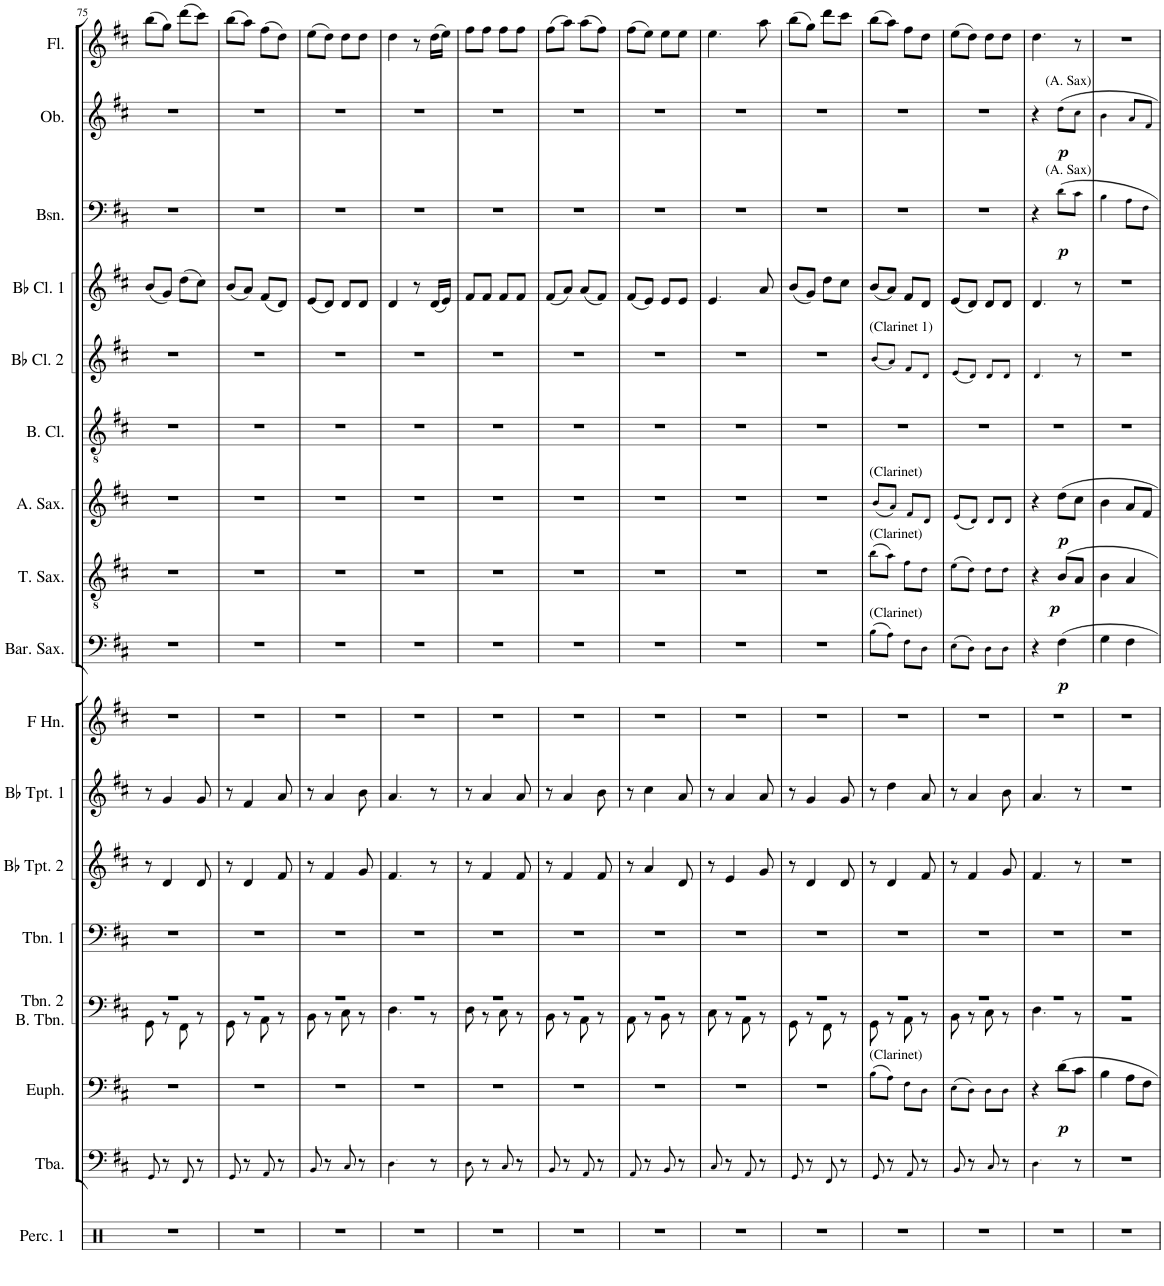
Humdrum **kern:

**kern	**kern	**kern	**dynam	**kern	**kern	**kern	**kern	**kern	**kern	**dynam	**kern	**dynam	**kern	**dynam	**kern	**kern	**kern	**kern	**dynam	**kern	**dynam	**kern
*part17	*part16	*part15	*part15	*part14	*part13	*part12	*part11	*part10	*part9	*part9	*part8	*part8	*part7	*part7	*part6	*part5	*part4	*part3	*part3	*part2	*part2	*part1
*staff17	*staff16	*staff15	*staff15	*staff14	*staff13	*staff12	*staff11	*staff10	*staff9	*staff9	*staff8	*staff8	*staff7	*staff7	*staff6	*staff5	*staff4	*staff3	*staff3	*staff2	*staff2	*staff1
*I"Percussion 1	*I"Tuba	*I"Euphonium	*	*I"Trombone 2 Bass Trombone	*I"Trombone 1	*I"Bb Trumpet 2	*I"Bb Trumpet 1	*I"Horn in F	*I"Baritone Saxophone	*	*I"Tenor Saxophone	*	*I"Alto Saxophone	*	*I"Bass Clarinet	*I"Bb Clarinet 2	*I"Bb Clarinet 1	*I"Bassoon	*	*I"Oboe	*	*I"Flute
*I'Perc. 1	*I'Tba.	*I'Euph.	*	*I'Tbn. 2 B. Tbn.	*I'Tbn. 1	*I'Bb Tpt. 2	*I'Bb Tpt. 1	*	*I'Bar. Sax.	*	*I'T. Sax.	*	*I'A. Sax.	*	*I'B. Cl.	*I'Bb Cl. 2	*I'Bb Cl. 1	*I'Bsn.	*	*I'Ob.	*	*I'Fl.
!!LO:PB:g=z
*clefX	*clefF4	*clefF4	*	*clefF4	*clefF4	*clefG2	*clefG2	*clefG2	*clefF4	*	*clefGv2	*	*clefG2	*	*clefGv2	*clefG2	*clefG2	*clefF4	*	*clefG2	*	*clefG2
*	*	*	*	*	*	*ITrd1c2	*ITrd1c2	*ITrd4c7	*ITrd12c21	*	*ITrd8c14	*	*ITrd5c9	*	*ITrd8c14	*ITrd1c2	*ITrd1c2	*	*	*	*	*
*k[]	*k[f#c#]	*k[f#c#]	*	*k[f#c#]	*k[f#c#]	*k[f#c#]	*k[f#c#]	*k[f#c#]	*k[f#c#]	*	*k[f#c#]	*	*k[f#c#]	*	*k[f#c#]	*k[f#c#]	*k[f#c#]	*k[f#c#]	*	*k[f#c#]	*	*k[f#c#]
*M2/4	*M2/4	*M2/4	*	*M2/4	*M2/4	*M2/4	*M2/4	*M2/4	*M2/4	*	*M2/4	*	*M2/4	*	*M2/4	*M2/4	*M2/4	*M2/4	*	*M2/4	*	*M2/4
=75	=75	=75	=75	=75	=75	=75	=75	=75	=75	=75	=75	=75	=75	=75	=75	=75	=75	=75	=75	=75	=75	=75
*	*	*	*	*^	*	*	*	*	*	*	*	*	*	*	*	*	*	*	*	*	*	*
2r	8GG/	2r	.	2r	8GG\	2r	8r	8r	2r	2r	.	2r	.	2r	.	2r	2r	(8b/L	2r	.	2r	.	(8bb\L
.	8r	.	.	.	8r	.	4d/	4g/	.	.	.	.	.	.	.	.	.	8g/J)	.	.	.	.	8gg\J)
.	8FF#/	.	.	.	8FF#\	.	.	.	.	.	.	.	.	.	.	.	.	(8dd\L	.	.	.	.	(8ddd\L
.	8r	.	.	.	8r	.	8d/	8g/	.	.	.	.	.	.	.	.	.	8cc#\J)	.	.	.	.	8ccc#\J)
=76	=76	=76	=76	=76	=76	=76	=76	=76	=76	=76	=76	=76	=76	=76	=76	=76	=76	=76	=76	=76	=76	=76	=76
2r	8GG/	2r	.	2r	8GG\	2r	8r	8r	2r	2r	.	2r	.	2r	.	2r	2r	(8b/L	2r	.	2r	.	(8bb\L
.	8r	.	.	.	8r	.	4d/	4f#/	.	.	.	.	.	.	.	.	.	8a/J)	.	.	.	.	8aa\J)
.	8AA/	.	.	.	8AA\	.	.	.	.	.	.	.	.	.	.	.	.	(8f#/L	.	.	.	.	(8ff#\L
.	8r	.	.	.	8r	.	8f#/	8a/	.	.	.	.	.	.	.	.	.	8d/J)	.	.	.	.	8dd\J)
=77	=77	=77	=77	=77	=77	=77	=77	=77	=77	=77	=77	=77	=77	=77	=77	=77	=77	=77	=77	=77	=77	=77	=77
2r	8BB/	2r	.	2r	8BB\	2r	8r	8r	2r	2r	.	2r	.	2r	.	2r	2r	(8e/L	2r	.	2r	.	(8ee\L
.	8r	.	.	.	8r	.	4f#/	4a/	.	.	.	.	.	.	.	.	.	8d/J)	.	.	.	.	8dd\J)
.	8C#/	.	.	.	8C#\	.	.	.	.	.	.	.	.	.	.	.	.	8d/L	.	.	.	.	8dd\L
.	8r	.	.	.	8r	.	8g/	8b\	.	.	.	.	.	.	.	.	.	8d/J	.	.	.	.	8dd\J
=78	=78	=78	=78	=78	=78	=78	=78	=78	=78	=78	=78	=78	=78	=78	=78	=78	=78	=78	=78	=78	=78	=78	=78
2r	4.D\	2r	.	2r	4.D\	2r	4.f#/	4.a/	2r	2r	.	2r	.	2r	.	2r	2r	4d/	2r	.	2r	.	4dd\
.	.	.	.	.	.	.	.	.	.	.	.	.	.	.	.	.	.	8r	.	.	.	.	8r
.	8r	.	.	.	8r	.	8r	8r	.	.	.	.	.	.	.	.	.	(16d/LL	.	.	.	.	(16dd\LL
.	.	.	.	.	.	.	.	.	.	.	.	.	.	.	.	.	.	16e/JJ)	.	.	.	.	16ee\JJ)
=79	=79	=79	=79	=79	=79	=79	=79	=79	=79	=79	=79	=79	=79	=79	=79	=79	=79	=79	=79	=79	=79	=79	=79
2r	8D\	2r	.	2r	8D\	2r	8r	8r	2r	2r	.	2r	.	2r	.	2r	2r	8f#/L	2r	.	2r	.	8ff#\L
.	8r	.	.	.	8r	.	4f#/	4a/	.	.	.	.	.	.	.	.	.	8f#/J	.	.	.	.	8ff#\J
.	8C#/	.	.	.	8C#\	.	.	.	.	.	.	.	.	.	.	.	.	8f#/L	.	.	.	.	8ff#\L
.	8r	.	.	.	8r	.	8f#/	8a/	.	.	.	.	.	.	.	.	.	8f#/J	.	.	.	.	8ff#\J
=80	=80	=80	=80	=80	=80	=80	=80	=80	=80	=80	=80	=80	=80	=80	=80	=80	=80	=80	=80	=80	=80	=80	=80
2r	8BB/	2r	.	2r	8BB\	2r	8r	8r	2r	2r	.	2r	.	2r	.	2r	2r	(8f#/L	2r	.	2r	.	(8ff#\L
.	8r	.	.	.	8r	.	4f#/	4a/	.	.	.	.	.	.	.	.	.	8a/J)	.	.	.	.	8aa\J)
.	8AA/	.	.	.	8AA\	.	.	.	.	.	.	.	.	.	.	.	.	(8a/L	.	.	.	.	(8aa\L
.	8r	.	.	.	8r	.	8f#/	8b\	.	.	.	.	.	.	.	.	.	8f#/J)	.	.	.	.	8ff#\J)
=81	=81	=81	=81	=81	=81	=81	=81	=81	=81	=81	=81	=81	=81	=81	=81	=81	=81	=81	=81	=81	=81	=81	=81
2r	8AA/	2r	.	2r	8AA\	2r	8r	8r	2r	2r	.	2r	.	2r	.	2r	2r	(8f#/L	2r	.	2r	.	(8ff#\L
.	8r	.	.	.	8r	.	4a/	4cc#\	.	.	.	.	.	.	.	.	.	8e/J)	.	.	.	.	8ee\J)
.	8BB/	.	.	.	8BB\	.	.	.	.	.	.	.	.	.	.	.	.	8e/L	.	.	.	.	8ee\L
.	8r	.	.	.	8r	.	8d/	8a/	.	.	.	.	.	.	.	.	.	8e/J	.	.	.	.	8ee\J
=82	=82	=82	=82	=82	=82	=82	=82	=82	=82	=82	=82	=82	=82	=82	=82	=82	=82	=82	=82	=82	=82	=82	=82
2r	8C#/	2r	.	2r	8C#\	2r	8r	8r	2r	2r	.	2r	.	2r	.	2r	2r	4.e/	2r	.	2r	.	4.ee\
.	8r	.	.	.	8r	.	4e/	4a/	.	.	.	.	.	.	.	.	.	.	.	.	.	.	.
.	8AA/	.	.	.	8AA\	.	.	.	.	.	.	.	.	.	.	.	.	.	.	.	.	.	.
.	8r	.	.	.	8r	.	8g/	8a/	.	.	.	.	.	.	.	.	.	8a/	.	.	.	.	8aa\
=83	=83	=83	=83	=83	=83	=83	=83	=83	=83	=83	=83	=83	=83	=83	=83	=83	=83	=83	=83	=83	=83	=83	=83
2r	8GG/	2r	.	2r	8GG\	2r	8r	8r	2r	2r	.	2r	.	2r	.	2r	2r	(8b/L	2r	.	2r	.	(8bb\L
.	8r	.	.	.	8r	.	4d/	4g/	.	.	.	.	.	.	.	.	.	8g/J)	.	.	.	.	8gg\J)
.	8FF#/	.	.	.	8FF#\	.	.	.	.	.	.	.	.	.	.	.	.	8dd\L	.	.	.	.	8ddd\L
.	8r	.	.	.	8r	.	8d/	8g/	.	.	.	.	.	.	.	.	.	8cc#\J	.	.	.	.	8ccc#\J
=84	=84	=84	=84	=84	=84	=84	=84	=84	=84	=84	=84	=84	=84	=84	=84	=84	=84	=84	=84	=84	=84	=84	=84
!	!	!	!	!	!	!	!	!	!	!	!	!	!	!	!	!	!LO:TX:a:t=(Clarinet 1)	!	!	!	!	!	!
!	!	!	!	!	!	!	!	!	!	!	!	!	!	!LO:TX:a:t=(Clarinet)	!	!	!	!	!	!	!	!	!
!	!	!	!	!	!	!	!	!	!	!	!	!LO:TX:a:t=(Clarinet)	!	!	!	!	!	!	!	!	!	!	!
!	!	!	!	!	!	!	!	!	!	!LO:TX:a:t=(Clarinet)	!	!	!	!	!	!	!	!	!	!	!	!	!
!	!	!LO:TX:a:t=(Clarinet)	!	!	!	!	!	!	!	!	!	!	!	!	!	!	!	!	!	!	!	!	!
2r	8GG/	(8B\L	.	2r	8GG\	2r	8r	8r	2r	(8B\L	.	(8b\L	.	(8b/L	.	2r	(8b/L	(8b/L	2r	.	2r	.	(8bb\L
.	8r	8A\J)	.	.	8r	.	4d/	4dd\	.	8A\J)	.	8a\J)	.	8a/J)	.	.	8a/J)	8a/J)	.	.	.	.	8aa\J)
.	8AA/	8F#\L	.	.	8AA\	.	.	.	.	8F#\L	.	8f#\L	.	8f#/L	.	.	8f#/L	8f#/L	.	.	.	.	8ff#\L
.	8r	8D\J	.	.	8r	.	8f#/	8a/	.	8D\J	.	8d\J	.	8d/J	.	.	8d/J	8d/J	.	.	.	.	8dd\J
=85	=85	=85	=85	=85	=85	=85	=85	=85	=85	=85	=85	=85	=85	=85	=85	=85	=85	=85	=85	=85	=85	=85	=85
2r	8BB/	(8E\L	.	2r	8BB\	2r	8r	8r	2r	(8E\L	.	(8e\L	.	(8e/L	.	2r	(8e/L	(8e/L	2r	.	2r	.	(8ee\L
.	8r	8D\J)	.	.	8r	.	4f#/	4a/	.	8D\J)	.	8d\J)	.	8d/J)	.	.	8d/J)	8d/J)	.	.	.	.	8dd\J)
.	8C#/	8D\L	.	.	8C#\	.	.	.	.	8D\L	.	8d\L	.	8d/L	.	.	8d/L	8d/L	.	.	.	.	8dd\L
.	8r	8D\J	.	.	8r	.	8g/	8b\	.	8D\J	.	8d\J	.	8d/J	.	.	8d/J	8d/J	.	.	.	.	8dd\J
=86	=86	=86	=86	=86	=86	=86	=86	=86	=86	=86	=86	=86	=86	=86	=86	=86	=86	=86	=86	=86	=86	=86	=86
!	!	!	!	!	!	!	!	!	!	!	!	!	!LO:DY:b	!	!	!	!	!	!	!	!	!	!
2r	4.D\	4r	.	2r	4.D\	2r	4.f#/	4.a/	2r	4r	.	4r	p	4r	.	2r	4.d/	4.d/	4r	.	4r	.	4.dd\
!	!	!	!	!	!	!	!	!	!	!	!	!	!	!	!	!	!	!	!	!	!LO:TX:a:t=(A. Sax)	!	!
!	!	!	!	!	!	!	!	!	!	!	!	!	!	!	!	!	!	!	!LO:TX:a:t=(A. Sax)	!	!	!	!
!	!	!	!LO:DY:b	!	!	!	!	!	!	!	!LO:DY:b	!	!	!	!LO:DY:b	!	!	!	!	!LO:DY:b	!	!LO:DY:b	!
.	.	8d\L	p	.	.	.	.	.	.	4F#\	p	8B/L	.	8dd\L	p	.	.	.	8d\L	p	8dd\L	p	.
.	8r	8c#\J	.	.	8r	.	8r	8r	.	.	.	8A/J	.	8cc#\J	.	.	8r	8r	8c#\J	.	8cc#\J	.	8r
=87	=87	=87	=87	=87	=87	=87	=87	=87	=87	=87	=87	=87	=87	=87	=87	=87	=87	=87	=87	=87	=87	=87	=87
2r	2r	4B\	.	2r	2r	2r	2r	2r	2r	4G\	.	4B\	.	4b\	.	2r	2r	2r	4B\	.	4b\	.	2r
.	.	8A\L	.	.	.	.	.	.	.	4F#\	.	4A/	.	8a/L	.	.	.	.	8A\L	.	8a/L	.	.
.	.	8F#\J	.	.	.	.	.	.	.	.	.	.	.	8f#/J	.	.	.	.	8F#\J	.	8f#/J	.	.
*	*	*	*	*v	*v	*	*	*	*	*	*	*	*	*	*	*	*	*	*	*	*	*	*
=	=	=	=	=	=	=	=	=	=	=	=	=	=	=	=	=	=	=	=	=	=	=
*-	*-	*-	*-	*-	*-	*-	*-	*-	*-	*-	*-	*-	*-	*-	*-	*-	*-	*-	*-	*-	*-	*-
